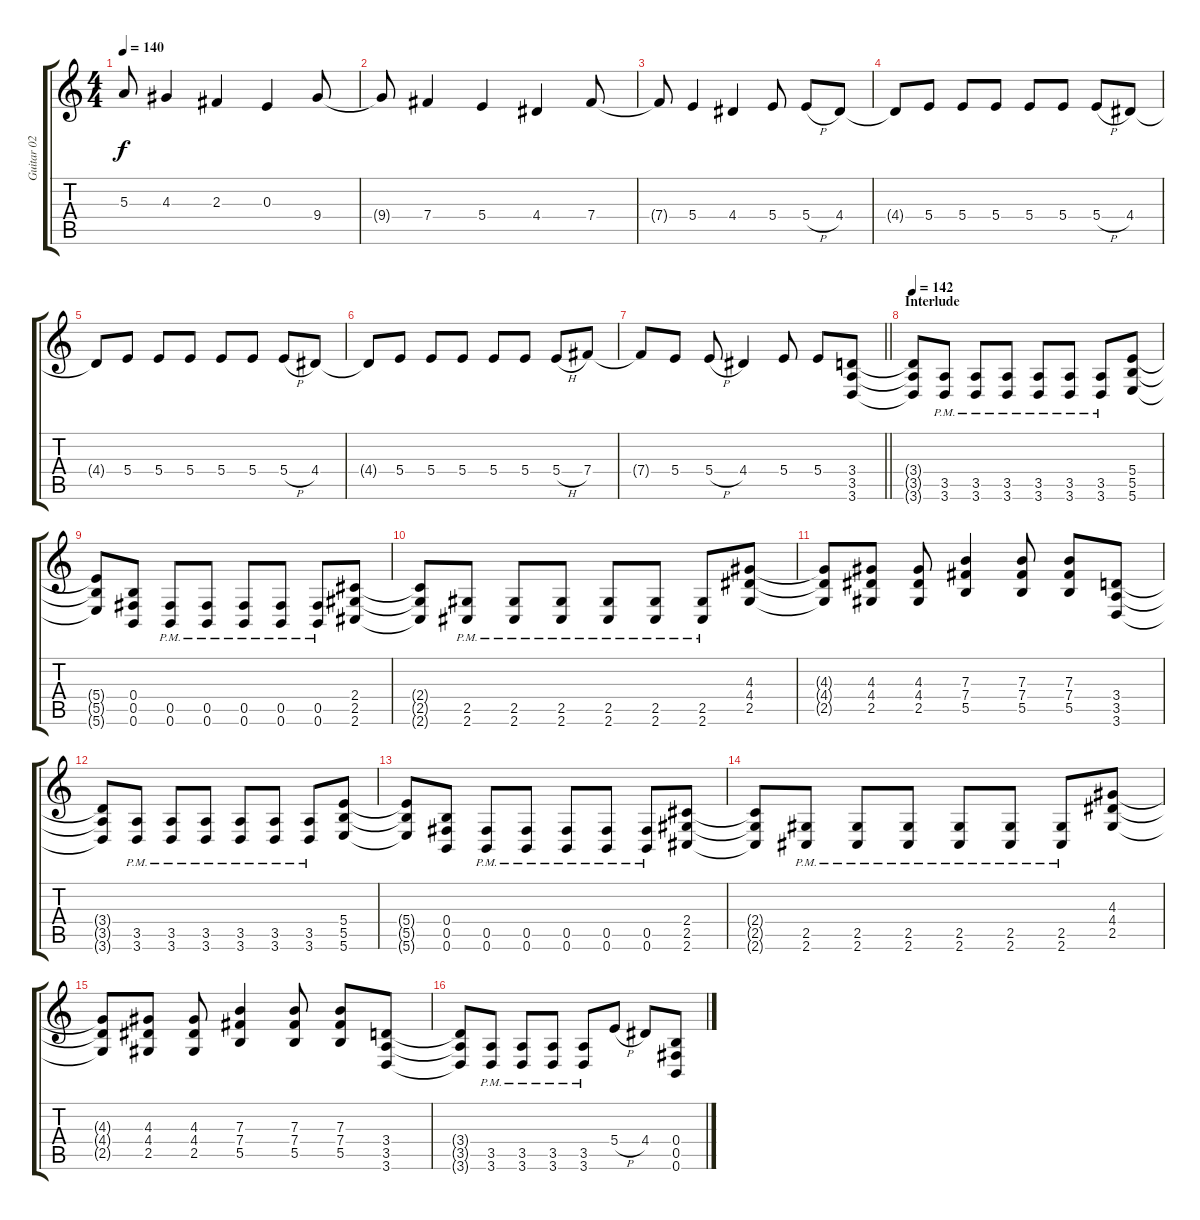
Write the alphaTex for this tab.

\track ("Guitar 02" "Guitar 02") {instrument overdrivenguitar}
\staff {score tabs}
\tuning (Db4 Ab3 E3 B2 Gb2 B1) {hide}
\ts (4 4)
\tempo 140
\clef g2
\ks c
5.3{t}.8{dy f} 4.3.4 2.3.4 0.3.4 9.4.8 |
9.4{t}.8 7.4.4 5.4.4 4.4.4 7.4.8 |
7.4{t}.8 5.4.4 4.4.4 5.4.8 5.4{h}.8 4.4.8 |
4.4{t}.8 5.4.8 5.4.8 5.4.8 5.4.8 5.4.8 5.4{h}.8 4.4.8 |
4.4{t}.8 5.4.8 5.4.8 5.4.8 5.4.8 5.4.8 5.4{h}.8 4.4.8 |
4.4{t}.8 5.4.8 5.4.8 5.4.8 5.4.8 5.4.8 5.4{h}.8 7.4.8 |
\barLineRight lightlight
7.4{t}.8 5.4.8 5.4{h}.8 4.4.4 5.4.8 5.4.8 (3.4 3.5 3.6).8 |
\section ("" "Interlude")
\tempo 142
(3.4{t} 3.5{t} 3.6{t}).8 (3.5{pm} 3.6{pm}).8 (3.5{pm} 3.6{pm}).8 (3.5{pm} 3.6{pm}).8 (3.5{pm} 3.6{pm}).8 (3.5{pm} 3.6{pm}).8 (3.5{pm} 3.6{pm}).8 (5.4 5.5 5.6).8 |
(5.4{t} 5.5{t} 5.6{t}).8 (0.4 0.5 0.6).8 (0.5{pm} 0.6{pm}).8 (0.5{pm} 0.6{pm}).8 (0.5{pm} 0.6{pm}).8 (0.5{pm} 0.6{pm}).8 (0.5{pm} 0.6{pm}).8 (2.4 2.5 2.6).8 |
(2.4{t} 2.5{t} 2.6{t}).8 (2.5{pm} 2.6{pm}).8 (2.5{pm} 2.6{pm}).8 (2.5{pm} 2.6{pm}).8 (2.5{pm} 2.6{pm}).8 (2.5{pm} 2.6{pm}).8 (2.5{pm} 2.6{pm}).8 (4.3 4.4 2.5).8 |
(4.3{t} 4.4{t} 2.5{t}).8 (4.3 4.4 2.5).8 (4.3 4.4 2.5).8 (7.3 7.4 5.5).4 (7.3 7.4 5.5).8 (7.3 7.4 5.5).8 (3.4 3.5 3.6).8 |
(3.4{t} 3.5{t} 3.6{t}).8 (3.5{pm} 3.6{pm}).8 (3.5{pm} 3.6{pm}).8 (3.5{pm} 3.6{pm}).8 (3.5{pm} 3.6{pm}).8 (3.5{pm} 3.6{pm}).8 (3.5{pm} 3.6{pm}).8 (5.4 5.5 5.6).8 |
(5.4{t} 5.5{t} 5.6{t}).8 (0.4 0.5 0.6).8 (0.5{pm} 0.6{pm}).8 (0.5{pm} 0.6{pm}).8 (0.5{pm} 0.6{pm}).8 (0.5{pm} 0.6{pm}).8 (0.5{pm} 0.6{pm}).8 (2.4 2.5 2.6).8 |
(2.4{t} 2.5{t} 2.6{t}).8 (2.5{pm} 2.6{pm}).8 (2.5{pm} 2.6{pm}).8 (2.5{pm} 2.6{pm}).8 (2.5{pm} 2.6{pm}).8 (2.5{pm} 2.6{pm}).8 (2.5{pm} 2.6{pm}).8 (4.3 4.4 2.5).8 |
(4.3{t} 4.4{t} 2.5{t}).8 (4.3 4.4 2.5).8 (4.3 4.4 2.5).8 (7.3 7.4 5.5).4 (7.3 7.4 5.5).8 (7.3 7.4 5.5).8 (3.4 3.5 3.6).8 |
(3.4{t} 3.5{t} 3.6{t}).8 (3.5{pm} 3.6{pm}).8 (3.5{pm} 3.6{pm}).8 (3.5{pm} 3.6{pm}).8 (3.5{pm} 3.6{pm}).8 5.4{h}.8 4.4.8 (0.4 0.5 0.6).8
